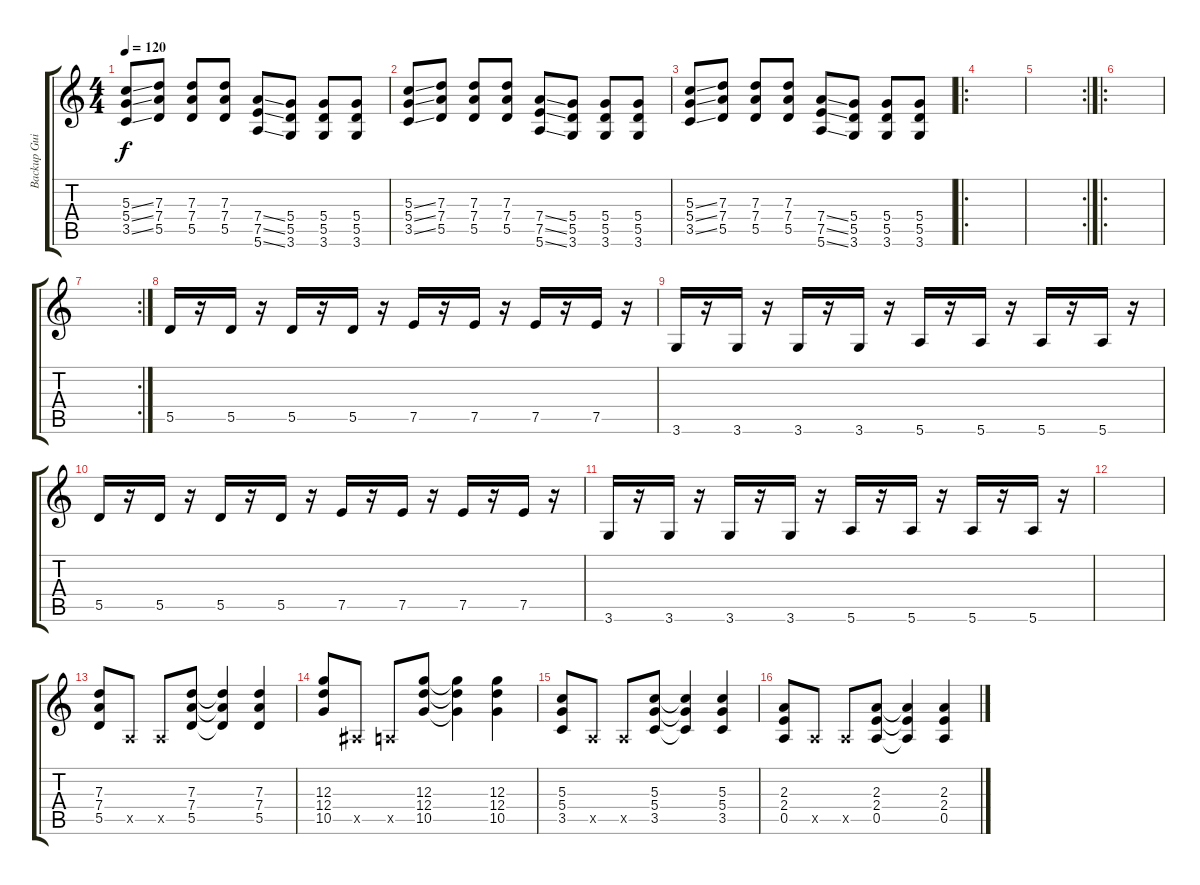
\track ("Backup Guitar" "Backup Gui") {instrument distortionguitar}
\staff {score tabs}
\tuning (E4 B3 G3 D3 A2 E2) {hide}
\ts (4 4)
\tempo 120
\clef g2
\ks c
(5.3{ss} 5.4{ss} 3.5{ss}).8{dy f} (7.3 7.4 5.5).8 (7.3 7.4 5.5).8 (7.3 7.4 5.5).8 (7.4{ss} 7.5{ss} 5.6{ss}).8 (5.4 5.5 3.6).8 (5.4 5.5 3.6).8 (5.4 5.5 3.6).8 |
(5.3{ss} 5.4{ss} 3.5{ss}).8 (7.3 7.4 5.5).8 (7.3 7.4 5.5).8 (7.3 7.4 5.5).8 (7.4{ss} 7.5{ss} 5.6{ss}).8 (5.4 5.5 3.6).8 (5.4 5.5 3.6).8 (5.4 5.5 3.6).8 |
(5.3{ss} 5.4{ss} 3.5{ss}).8 (7.3 7.4 5.5).8 (7.3 7.4 5.5).8 (7.3 7.4 5.5).8 (7.4{ss} 7.5{ss} 5.6{ss}).8 (5.4 5.5 3.6).8 (5.4 5.5 3.6).8 (5.4 5.5 3.6).8 |
\ro
|
\rc 2
|
\ro
|
\rc 2
|
5.5.16 r.16 5.5.16 r.16 5.5.16 r.16 5.5.16 r.16 7.5.16 r.16 7.5.16 r.16 7.5.16 r.16 7.5.16 r.16 |
3.6.16 r.16 3.6.16 r.16 3.6.16 r.16 3.6.16 r.16 5.6.16 r.16 5.6.16 r.16 5.6.16 r.16 5.6.16 r.16 |
5.5.16 r.16 5.5.16 r.16 5.5.16 r.16 5.5.16 r.16 7.5.16 r.16 7.5.16 r.16 7.5.16 r.16 7.5.16 r.16 |
3.6.16 r.16 3.6.16 r.16 3.6.16 r.16 3.6.16 r.16 5.6.16 r.16 5.6.16 r.16 5.6.16 r.16 5.6.16 r.16 |
|
(7.3 7.4 5.5).8 0.5{x}.8 0.5{x}.8 (7.3 7.4 5.5).8 (7.3{t} 7.4{t} 5.5{t}).4 (7.3 7.4 5.5).4 |
(12.3 12.4 10.5).8 1.5{x}.8 0.5{x}.8 (12.3 12.4 10.5).8 (12.3{t} 12.4{t} 10.5{t}).4 (12.3 12.4 10.5).4 |
(5.3 5.4 3.5).8 0.5{x}.8 0.5{x}.8 (5.3 5.4 3.5).8 (5.3{t} 5.4{t} 3.5{t}).4 (5.3 5.4 3.5).4 |
(2.3 2.4 0.5).8 0.5{x}.8 0.5{x}.8 (2.3 2.4 0.5).8 (2.3{t} 2.4{t} 0.5{t}).4 (2.3 2.4 0.5).4
